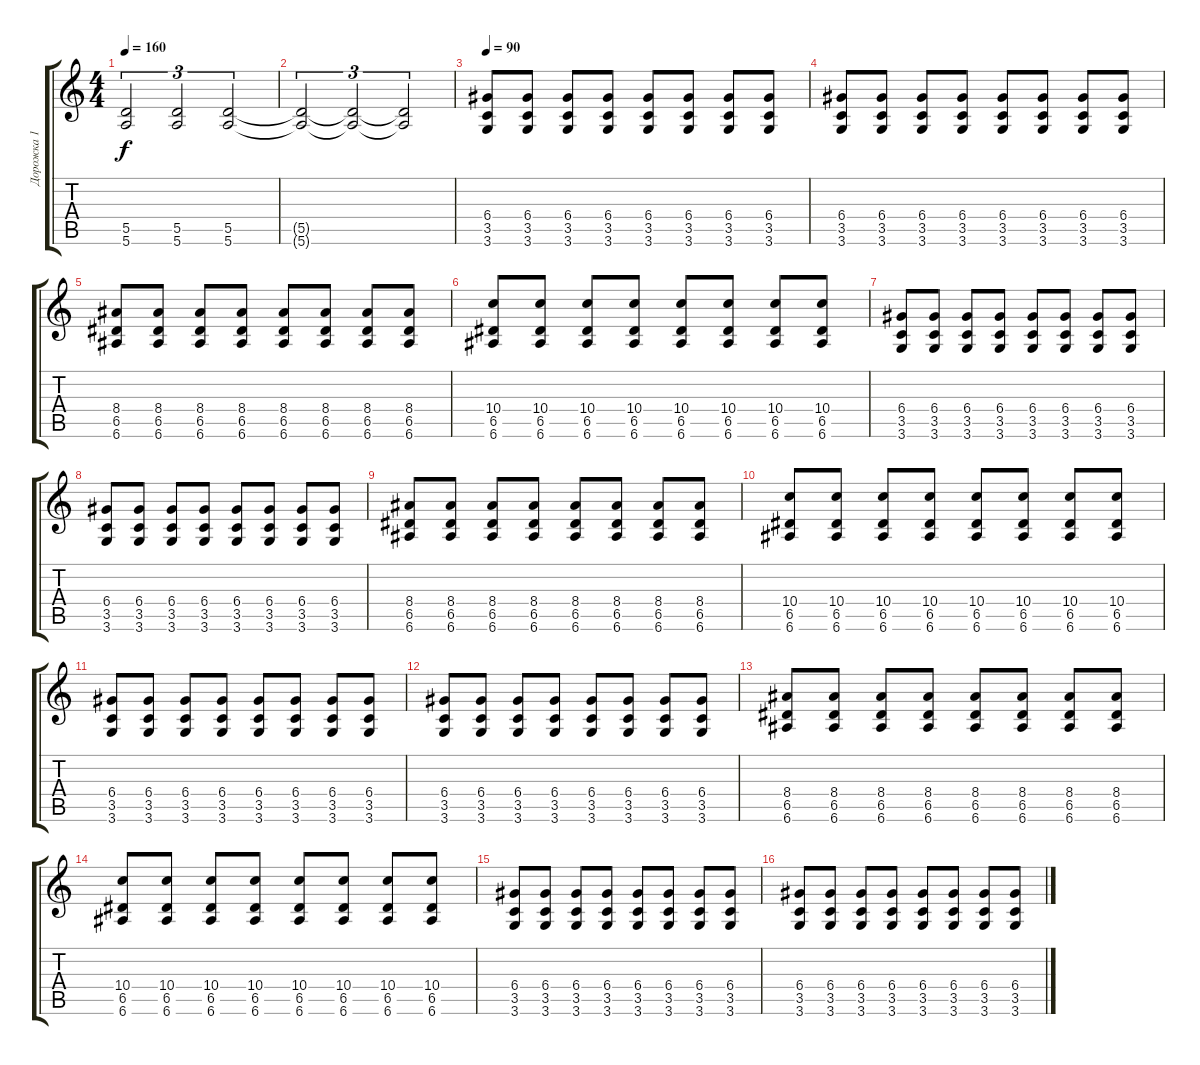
\track ("Дорожка 1" "Дорожка 1") {instrument overdrivenguitar}
\staff {score tabs}
\tuning (E4 B3 G3 D3 A2 E2) {hide}
\ts (4 4)
\tempo 160
\clef g2
\ks c
(5.5 5.6).2{tu (3 2) dy f} (5.5 5.6).2{tu (3 2)} (5.5 5.6).2{tu (3 2)} |
(5.5{t} 5.6{t}).2{tu (3 2)} (5.5{t} 5.6{t}).2{tu (3 2)} (5.5{t} 5.6{t}).2{tu (3 2)} |
\tempo 90
(6.4 3.5 3.6).8 (6.4 3.5 3.6).8 (6.4 3.5 3.6).8 (6.4 3.5 3.6).8 (6.4 3.5 3.6).8 (6.4 3.5 3.6).8 (6.4 3.5 3.6).8 (6.4 3.5 3.6).8 |
(6.4 3.5 3.6).8 (6.4 3.5 3.6).8 (6.4 3.5 3.6).8 (6.4 3.5 3.6).8 (6.4 3.5 3.6).8 (6.4 3.5 3.6).8 (6.4 3.5 3.6).8 (6.4 3.5 3.6).8 |
(8.4 6.5 6.6).8 (8.4 6.5 6.6).8 (8.4 6.5 6.6).8 (8.4 6.5 6.6).8 (8.4 6.5 6.6).8 (8.4 6.5 6.6).8 (8.4 6.5 6.6).8 (8.4 6.5 6.6).8 |
(10.4 6.5 6.6).8 (10.4 6.5 6.6).8 (10.4 6.5 6.6).8 (10.4 6.5 6.6).8 (10.4 6.5 6.6).8 (10.4 6.5 6.6).8 (10.4 6.5 6.6).8 (10.4 6.5 6.6).8 |
(6.4 3.5 3.6).8 (6.4 3.5 3.6).8 (6.4 3.5 3.6).8 (6.4 3.5 3.6).8 (6.4 3.5 3.6).8 (6.4 3.5 3.6).8 (6.4 3.5 3.6).8 (6.4 3.5 3.6).8 |
(6.4 3.5 3.6).8 (6.4 3.5 3.6).8 (6.4 3.5 3.6).8 (6.4 3.5 3.6).8 (6.4 3.5 3.6).8 (6.4 3.5 3.6).8 (6.4 3.5 3.6).8 (6.4 3.5 3.6).8 |
(8.4 6.5 6.6).8 (8.4 6.5 6.6).8 (8.4 6.5 6.6).8 (8.4 6.5 6.6).8 (8.4 6.5 6.6).8 (8.4 6.5 6.6).8 (8.4 6.5 6.6).8 (8.4 6.5 6.6).8 |
(10.4 6.5 6.6).8 (10.4 6.5 6.6).8 (10.4 6.5 6.6).8 (10.4 6.5 6.6).8 (10.4 6.5 6.6).8 (10.4 6.5 6.6).8 (10.4 6.5 6.6).8 (10.4 6.5 6.6).8 |
(6.4 3.5 3.6).8 (6.4 3.5 3.6).8 (6.4 3.5 3.6).8 (6.4 3.5 3.6).8 (6.4 3.5 3.6).8 (6.4 3.5 3.6).8 (6.4 3.5 3.6).8 (6.4 3.5 3.6).8 |
(6.4 3.5 3.6).8 (6.4 3.5 3.6).8 (6.4 3.5 3.6).8 (6.4 3.5 3.6).8 (6.4 3.5 3.6).8 (6.4 3.5 3.6).8 (6.4 3.5 3.6).8 (6.4 3.5 3.6).8 |
(8.4 6.5 6.6).8 (8.4 6.5 6.6).8 (8.4 6.5 6.6).8 (8.4 6.5 6.6).8 (8.4 6.5 6.6).8 (8.4 6.5 6.6).8 (8.4 6.5 6.6).8 (8.4 6.5 6.6).8 |
(10.4 6.5 6.6).8 (10.4 6.5 6.6).8 (10.4 6.5 6.6).8 (10.4 6.5 6.6).8 (10.4 6.5 6.6).8 (10.4 6.5 6.6).8 (10.4 6.5 6.6).8 (10.4 6.5 6.6).8 |
(6.4 3.5 3.6).8 (6.4 3.5 3.6).8 (6.4 3.5 3.6).8 (6.4 3.5 3.6).8 (6.4 3.5 3.6).8 (6.4 3.5 3.6).8 (6.4 3.5 3.6).8 (6.4 3.5 3.6).8 |
(6.4 3.5 3.6).8 (6.4 3.5 3.6).8 (6.4 3.5 3.6).8 (6.4 3.5 3.6).8 (6.4 3.5 3.6).8 (6.4 3.5 3.6).8 (6.4 3.5 3.6).8 (6.4 3.5 3.6).8
